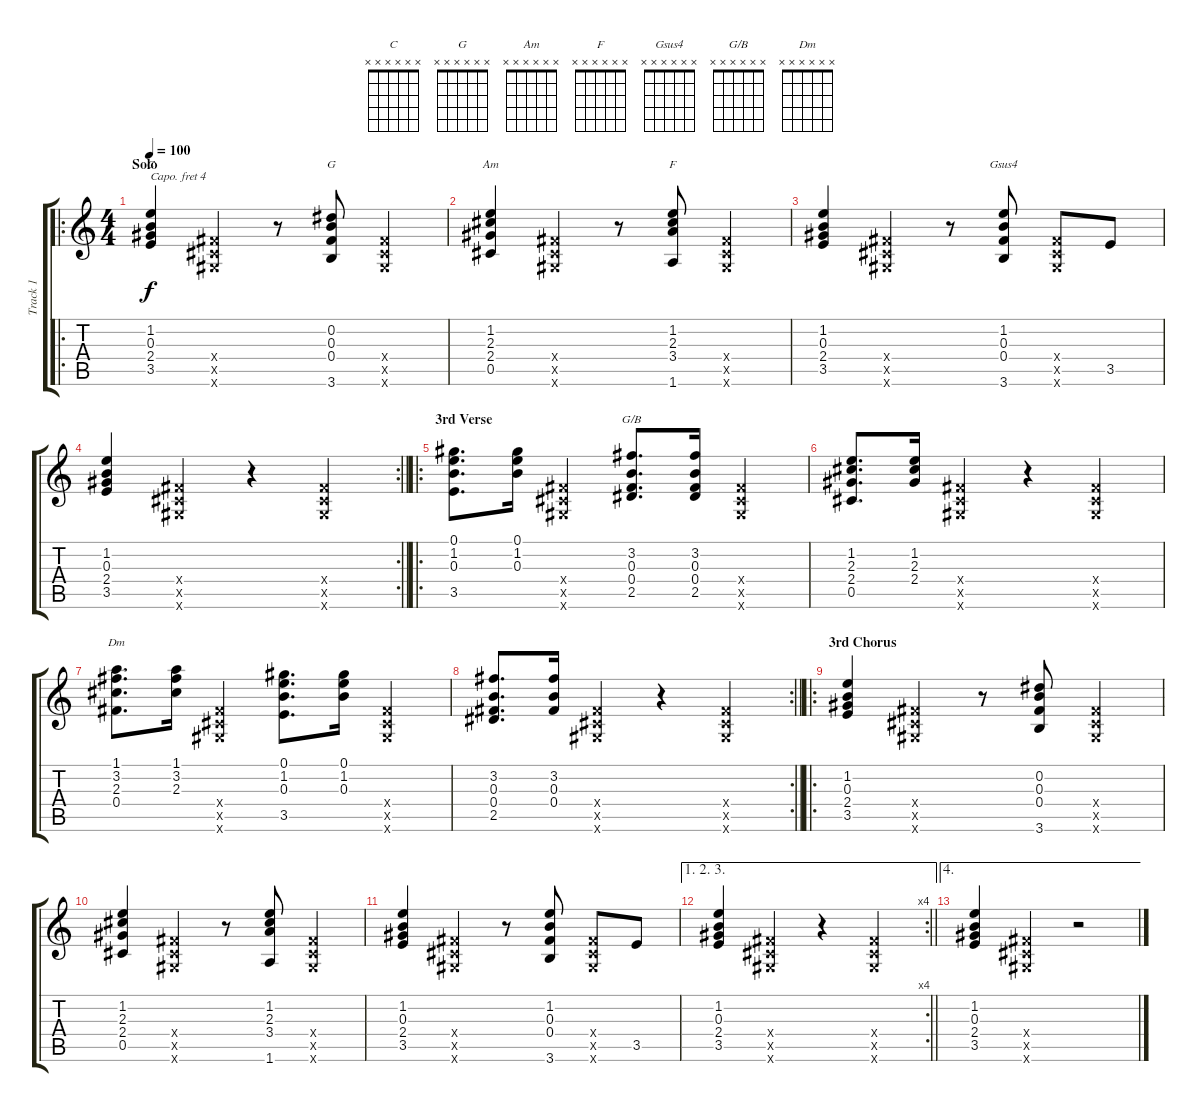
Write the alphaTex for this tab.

\track ("Track 1" "Track 1") {instrument acousticguitarsteel}
\staff {score tabs}
\capo 4
\tuning (E4 B3 G3 D3 A2 E2) {hide}
\chord ("C" x x x x x x)
\chord ("G" x x x x x x)
\chord ("Am" x x x x x x)
\chord ("F" x x x x x x)
\chord ("Gsus4" x x x x x x)
\chord ("G/B" x x x x x x)
\chord ("Dm" x x x x x x)
\ro
\ts (4 4)
\section ("" "Solo")
\tempo 100
\clef g2
\ks c
(1.2 0.3 2.4 3.5).4{ch "C" dy f} (0.4{x} 0.5{x} 0.6{x}).4 r.8 (0.2 0.3 0.4 3.6).8{ch "G"} (0.4{x} 0.5{x} 0.6{x}).4 |
(1.2 2.3 2.4 0.5).4{ch "Am"} (0.4{x} 0.5{x} 0.6{x}).4 r.8 (1.2 2.3 3.4 1.6).8{ch "F"} (0.4{x} 0.5{x} 0.6{x}).4 |
(1.2 0.3 2.4 3.5).4 (0.4{x} 0.5{x} 0.6{x}).4 r.8 (1.2 0.3 0.4 3.6).8{ch "Gsus4"} (0.4{x} 0.5{x} 0.6{x}).8 3.5.8 |
\rc 2
\barLineRight lightlight
(1.2 0.3 2.4 3.5).4 (0.4{x} 0.5{x} 0.6{x}).4 r.4 (0.4{x} 0.5{x} 0.6{x}).4 |
\ro
\section ("" "3rd Verse")
(0.1 1.2 0.3 3.5).8{d} (0.1 1.2 0.3).16 (0.4{x} 0.5{x} 0.6{x}).4 (3.2 0.3 0.4 2.5).8{d ch "G/B"} (3.2 0.3 0.4 2.5).16 (0.4{x} 0.5{x} 0.6{x}).4 |
(1.2 2.3 2.4 0.5).8{d} (1.2 2.3 2.4).16 (0.4{x} 0.5{x} 0.6{x}).4 r.4 (0.4{x} 0.5{x} 0.6{x}).4 |
(1.1 3.2 2.3 0.4).8{d ch "Dm"} (1.1 3.2 2.3).16 (0.4{x} 0.5{x} 0.6{x}).4 (0.1 1.2 0.3 3.5).8{d} (0.1 1.2 0.3).16 (0.4{x} 0.5{x} 0.6{x}).4 |
\rc 2
\barLineRight lightlight
(3.2 0.3 0.4 2.5).8{d} (3.2 0.3 0.4).16 (0.4{x} 0.5{x} 0.6{x}).4 r.4 (0.4{x} 0.5{x} 0.6{x}).4 |
\ro
\section ("" "3rd Chorus")
(1.2 0.3 2.4 3.5).4 (0.4{x} 0.5{x} 0.6{x}).4 r.8 (0.2 0.3 0.4 3.6).8 (0.4{x} 0.5{x} 0.6{x}).4 |
(1.2 2.3 2.4 0.5).4 (0.4{x} 0.5{x} 0.6{x}).4 r.8 (1.2 2.3 3.4 1.6).8 (0.4{x} 0.5{x} 0.6{x}).4 |
(1.2 0.3 2.4 3.5).4 (0.4{x} 0.5{x} 0.6{x}).4 r.8 (1.2 0.3 0.4 3.6).8 (0.4{x} 0.5{x} 0.6{x}).8 3.5.8 |
\ae (1 2 3)
\rc 4
\barLineRight lightlight
(1.2 0.3 2.4 3.5).4 (0.4{x} 0.5{x} 0.6{x}).4 r.4 (0.4{x} 0.5{x} 0.6{x}).4 |
\ae 4
(1.2 0.3 2.4 3.5).4 (0.4{x} 0.5{x} 0.6{x}).4 r.2
